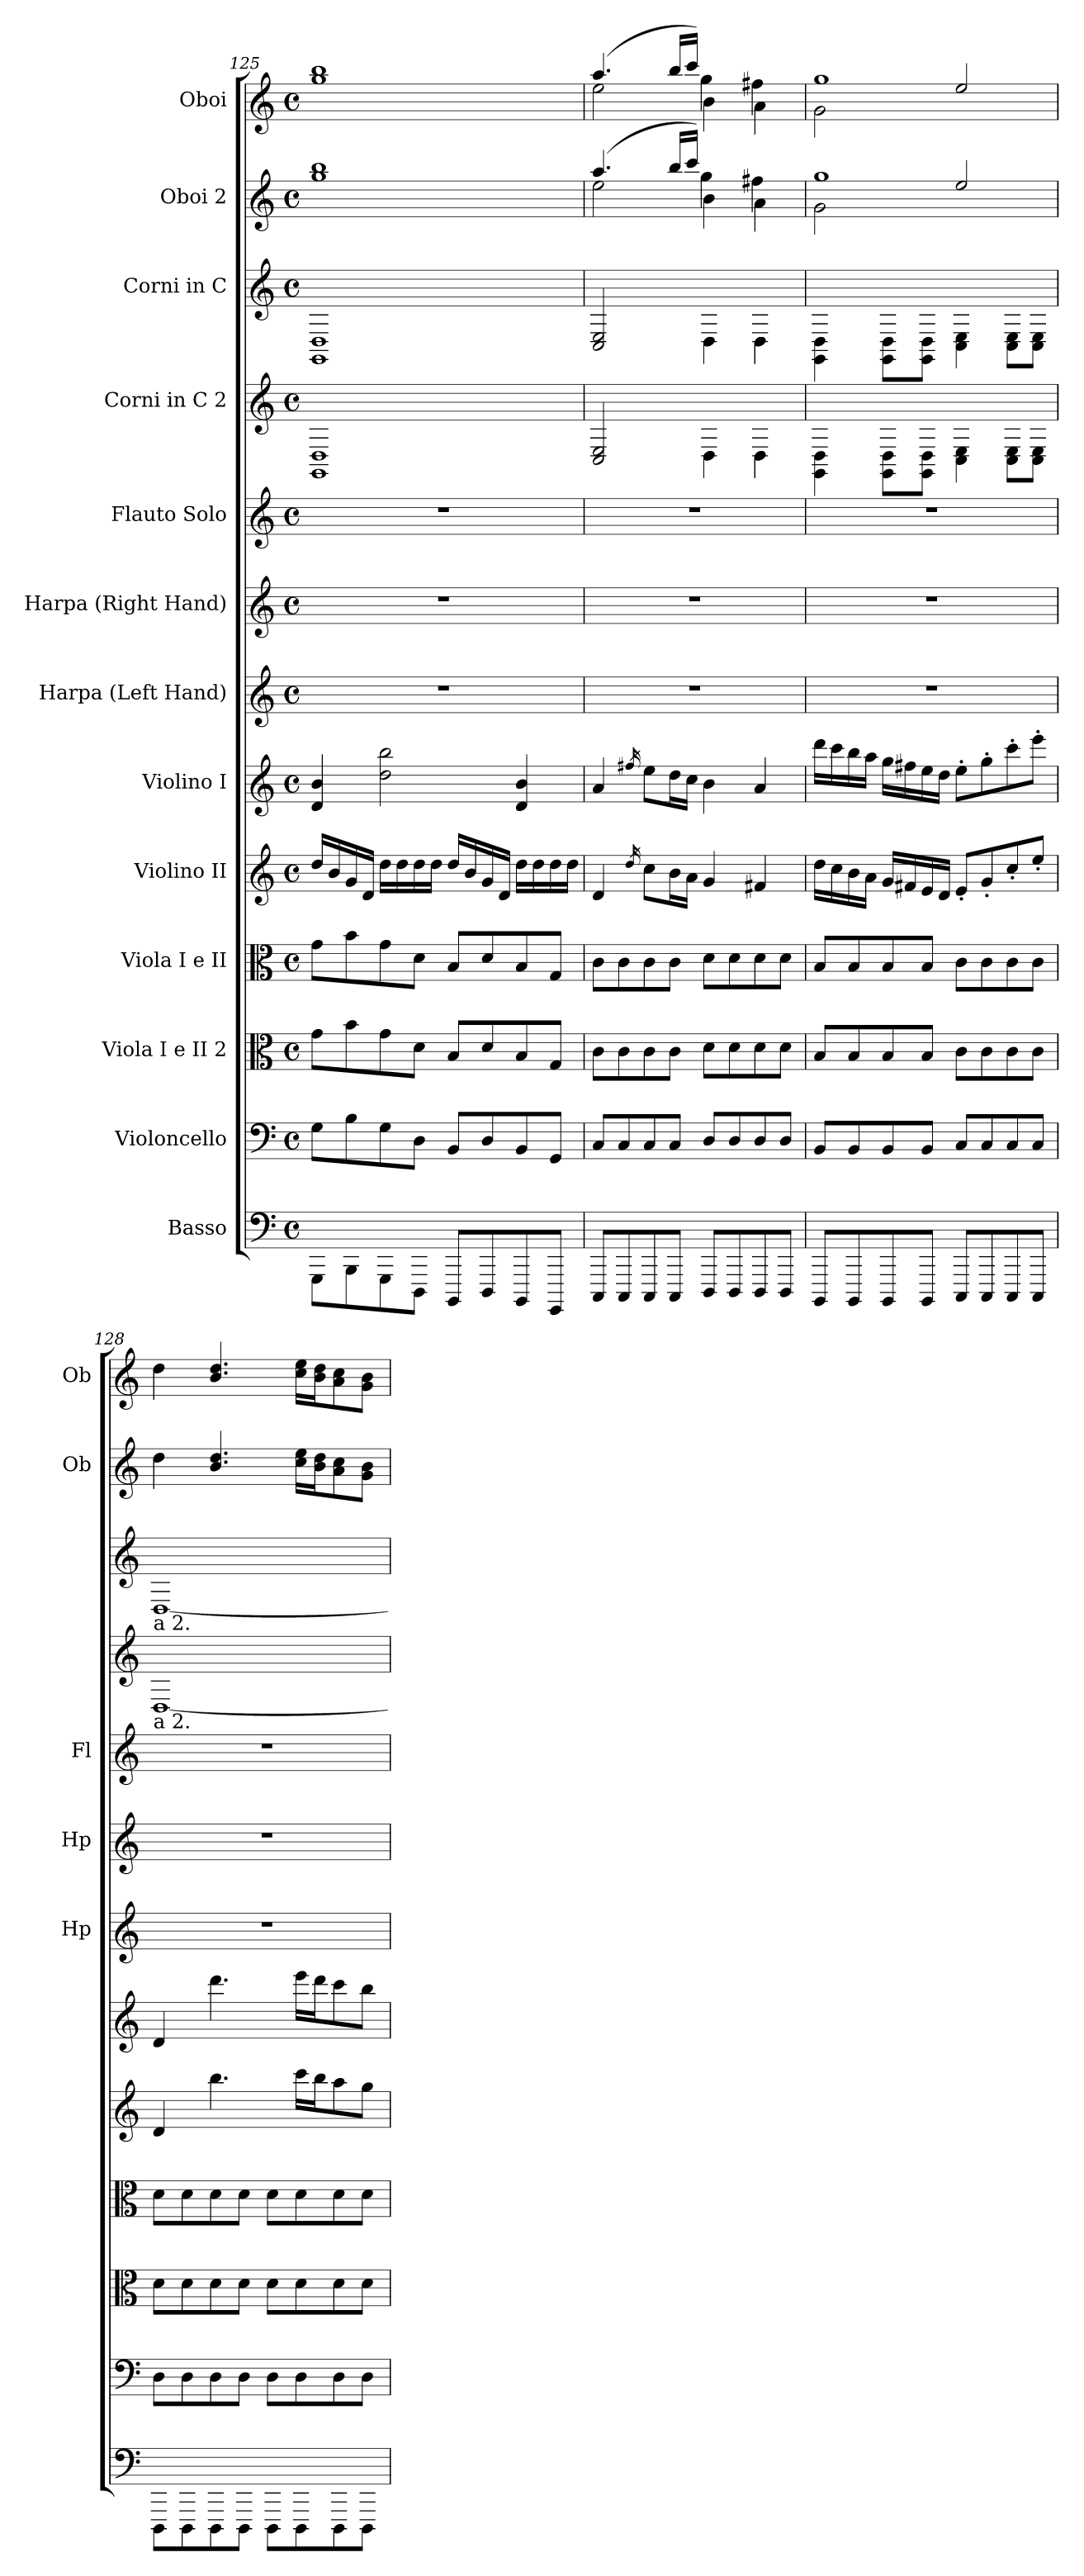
**kern	**kern	**kern	**kern	**kern	**kern	**kern	**kern	**kern	**kern	**kern	**kern	**kern
*part13	*part12	*part11	*part10	*part9	*part8	*part7	*part6	*part5	*part4	*part3	*part2	*part1
*staff13	*staff12	*staff11	*staff10	*staff9	*staff8	*staff7	*staff6	*staff5	*staff4	*staff3	*staff2	*staff1
*I"Basso	*I"Violoncello	*I"Viola I e II 2	*I"Viola I e II	*I"Violino II	*I"Violino I	*I"Harpa (Left Hand)	*I"Harpa (Right Hand)	*I"Flauto Solo	*I"Corni in C 2	*I"Corni in C	*I"Oboi 2	*I"Oboi
*	*	*	*	*	*	*I'Hp	*I'Hp	*I'Fl	*	*	*I'Ob	*I'Ob
!!LO:PB:g=z
*clefF4	*clefF4	*clefC3	*clefC3	*clefG2	*clefG2	*clefG2	*clefG2	*clefG2	*clefG2	*clefG2	*clefG2	*clefG2
*ITrd0c12	*	*	*	*	*	*	*	*	*ITrd0c12	*ITrd0c12	*	*
*k[]	*k[]	*k[]	*k[]	*k[]	*k[]	*k[]	*k[]	*k[]	*k[]	*k[]	*k[]	*k[]
*C:	*C:	*C:	*C:	*C:	*C:	*C:	*C:	*C:	*C:	*C:	*C:	*C:
*M4/4	*M4/4	*M4/4	*M4/4	*M4/4	*M4/4	*M4/4	*M4/4	*M4/4	*M4/4	*M4/4	*M4/4	*M4/4
*met(c)	*met(c)	*met(c)	*met(c)	*met(c)	*met(c)	*met(c)	*met(c)	*met(c)	*met(c)	*met(c)	*met(c)	*met(c)
=125	=125	=125	=125	=125	=125	=125	=125	=125	=125	=125	=125	=125
8GGG\L	8G\L	8g\L	8g\L	16dd/LL	4d/ 4b/	1r	1r	1r	1GG 1D	1GG 1D	1gg 1bb	1gg 1bb
.	.	.	.	16b/	.	.	.	.	.	.	.	.
8BBB\	8B\	8b\	8b\	16g/	.	.	.	.	.	.	.	.
.	.	.	.	16d/JJ	.	.	.	.	.	.	.	.
8GGG\	8G\	8g\	8g\	16dd\LL	2dd\ 2bb\	.	.	.	.	.	.	.
.	.	.	.	16dd\	.	.	.	.	.	.	.	.
8DDD\J	8D\J	8d\J	8d\J	16dd\	.	.	.	.	.	.	.	.
.	.	.	.	16dd\JJ	.	.	.	.	.	.	.	.
8BBBB/L	8BB/L	8B/L	8B/L	16dd/LL	.	.	.	.	.	.	.	.
.	.	.	.	16b/	.	.	.	.	.	.	.	.
8DDD/	8D/	8d/	8d/	16g/	.	.	.	.	.	.	.	.
.	.	.	.	16d/JJ	.	.	.	.	.	.	.	.
8BBBB/	8BB/	8B/	8B/	16dd\LL	4d/ 4b/	.	.	.	.	.	.	.
.	.	.	.	16dd\	.	.	.	.	.	.	.	.
8GGGG/J	8GG/J	8G/J	8G/J	16dd\	.	.	.	.	.	.	.	.
.	.	.	.	16dd\JJ	.	.	.	.	.	.	.	.
=126	=126	=126	=126	=126	=126	=126	=126	=126	=126	=126	=126	=126
*	*	*	*	*	*	*	*	*	*^	*^	*^	*^
8CCC/L	8C/L	8c\L	8c\L	4d/	4a/	1r	1r	1r	2C/ 2E/	2ryy	2C/ 2E/	2ryy	(4.aa/	2ee\	(4.aa/	2ee\
8CCC/	8C/	8c\	8c\	.	.	.	.	.	.	.	.	.	.	.	.	.
.	.	.	.	16qdd/	16qff#X/	.	.	.	.	.	.	.	.	.	.	.
8CCC/	8C/	8c\	8c\	8cc\L	8ee\L	.	.	.	.	.	.	.	.	.	.	.
8CCC/J	8C/J	8c\J	8c\J	16b\L	16dd\L	.	.	.	.	.	.	.	16bb/LL	.	16bb/LL	.
.	.	.	.	16a\JJ	16cc\JJ	.	.	.	.	.	.	.	16ccc/JJ)	.	16ccc/JJ)	.
8DDD/L	8D/L	8d\L	8d\L	4g/	4b\	.	.	.	4D\	4D\	4D\	4D\	4b\	4gg\	4b\	4gg\
8DDD/	8D/	8d\	8d\	.	.	.	.	.	.	.	.	.	.	.	.	.
8DDD/	8D/	8d\	8d\	4f#X/	4a/	.	.	.	4D\	4D\	4D\	4D\	4a\	4ff#X\	4a\	4ff#X\
8DDD/J	8D/J	8d\J	8d\J	.	.	.	.	.	.	.	.	.	.	.	.	.
*	*	*	*	*	*	*	*	*	*v	*v	*	*	*	*	*	*
*	*	*	*	*	*	*	*	*	*	*v	*v	*	*	*	*
!!LO:PB:g=z	!!
=127	=127	=127	=127	=127	=127	=127	=127	=127	=127	=127	=127	=127	=127	=127
8BBBB/L	8BB/L	8B/L	8B/L	16dd\LL	16ddd\LL	1r	1r	1r	4GG\ 4D\	4GG\ 4D\	2g\	1gg	2g\	1gg
.	.	.	.	16cc\	16ccc\	.	.	.	.	.	.	.	.	.
8BBBB/	8BB/	8B/	8B/	16b\	16bb\	.	.	.	.	.	.	.	.	.
.	.	.	.	16a\JJ	16aa\JJ	.	.	.	.	.	.	.	.	.
8BBBB/	8BB/	8B/	8B/	16g/LL	16gg\LL	.	.	.	8GG\ 8D\L	8GG\ 8D\L	.	.	.	.
.	.	.	.	16f#X/	16ff#X\	.	.	.	.	.	.	.	.	.
8BBBB/J	8BB/J	8B/J	8B/J	16e/	16ee\	.	.	.	8GG\ 8D\J	8GG\ 8D\J	.	.	.	.
.	.	.	.	16d/JJ	16dd\JJ	.	.	.	.	.	.	.	.	.
8CCC/L	8C/L	8c\L	8c\L	8e'/L	8ee'\L	.	.	.	4C\ 4E\	4C\ 4E\	2ee/	.	2ee/	.
8CCC/	8C/	8c\	8c\	8g'/	8gg'\	.	.	.	.	.	.	.	.	.
8CCC/	8C/	8c\	8c\	8cc'/	8ccc'\	.	.	.	8C\ 8E\L	8C\ 8E\L	.	.	.	.
8CCC/J	8C/J	8c\J	8c\J	8ee'/J	8eee'\J	.	.	.	8C\ 8E\J	8C\ 8E\J	.	.	.	.
=128	=128	=128	=128	=128	=128	=128	=128	=128	=128	=128	=128	=128	=128	=128
!	!	!	!	!	!	!	!	!	!	!LO:TX:b:t=a 2.	!	!	!	!
!	!	!	!	!	!	!	!	!	!LO:TX:b:t=a 2.	!	!	!	!	!
8DDD\L	8D\L	8d\L	8d\L	4d/	4d/	1r	1r	1r	[1D	[1D	4dd\	4dd\	4dd\	4dd\
8DDD\	8D\	8d\	8d\	.	.	.	.	.	.	.	.	.	.	.
8DDD\	8D\	8d\	8d\	4.bb\	4.ddd\	.	.	.	.	.	4.b/ 4.dd/	2.ryy	4.b/ 4.dd/	2.ryy
8DDD\J	8D\J	8d\J	8d\J	.	.	.	.	.	.	.	.	.	.	.
8DDD\L	8D\L	8d\L	8d\L	.	.	.	.	.	.	.	.	.	.	.
8DDD\	8D\	8d\	8d\	16ccc\LL	16eee\LL	.	.	.	.	.	16cc\ 16ee\LL	.	16cc\ 16ee\LL	.
.	.	.	.	16bb\J	16ddd\J	.	.	.	.	.	16b\ 16dd\J	.	16b\ 16dd\J	.
8DDD\	8D\	8d\	8d\	8aa\	8ccc\	.	.	.	.	.	8a\ 8cc\	.	8a\ 8cc\	.
8DDD\J	8D\J	8d\J	8d\J	8gg\J	8bb\J	.	.	.	.	.	8g\ 8b\J	.	8g\ 8b\J	.
*	*	*	*	*	*	*	*	*	*	*	*v	*v	*	*
*	*	*	*	*	*	*	*	*	*	*	*	*v	*v
=	=	=	=	=	=	=	=	=	=	=	=	=
*-	*-	*-	*-	*-	*-	*-	*-	*-	*-	*-	*-	*-
